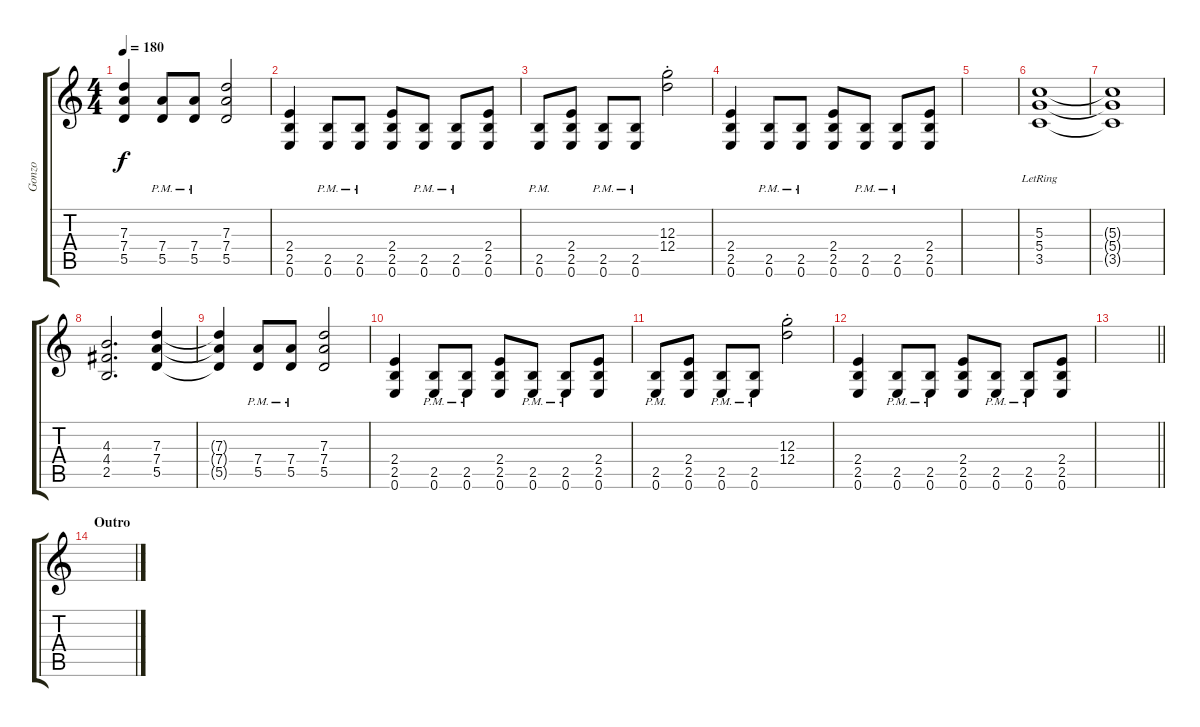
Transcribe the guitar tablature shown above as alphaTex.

\track ("Gonzo" "Gonzo") {instrument distortionguitar}
\staff {score tabs}
\tuning (E4 B3 G3 D3 A2 E2) {hide}
\ts (4 4)
\tempo 180
\clef g2
\ks c
(7.3{t} 7.4{t} 5.5{t}).4{dy f} (7.4{pm} 5.5{pm}).8 (7.4{pm} 5.5{pm}).8 (7.3 7.4 5.5).2 |
(2.4 2.5 0.6).4 (2.5{pm} 0.6{pm}).8 (2.5{pm} 0.6{pm}).8 (2.4 2.5 0.6).8 (2.5{pm} 0.6{pm}).8 (2.5{pm} 0.6{pm}).8 (2.4 2.5 0.6).8 |
(2.5{pm} 0.6{pm}).8 (2.4 2.5 0.6).8 (2.5{pm} 0.6{pm}).8 (2.5{pm} 0.6{pm}).8 (12.3{st} 12.4{st}).2 |
(2.4 2.5 0.6).4 (2.5{pm} 0.6{pm}).8 (2.5{pm} 0.6{pm}).8 (2.4 2.5 0.6).8 (2.5{pm} 0.6{pm}).8 (2.5{pm} 0.6{pm}).8 (2.4 2.5 0.6).8 |
|
(5.3{lr} 5.4{lr} 3.5{lr}).1 |
(5.3{t} 5.4{t} 3.5{t}).1 |
(4.3 4.4 2.5).2{d} (7.3 7.4 5.5).4 |
(7.3{t} 7.4{t} 5.5{t}).4 (7.4{pm} 5.5{pm}).8 (7.4{pm} 5.5{pm}).8 (7.3 7.4 5.5).2 |
(2.4 2.5 0.6).4 (2.5{pm} 0.6{pm}).8 (2.5{pm} 0.6{pm}).8 (2.4 2.5 0.6).8 (2.5{pm} 0.6{pm}).8 (2.5{pm} 0.6{pm}).8 (2.4 2.5 0.6).8 |
(2.5{pm} 0.6{pm}).8 (2.4 2.5 0.6).8 (2.5{pm} 0.6{pm}).8 (2.5{pm} 0.6{pm}).8 (12.3{st} 12.4{st}).2 |
(2.4 2.5 0.6).4 (2.5{pm} 0.6{pm}).8 (2.5{pm} 0.6{pm}).8 (2.4 2.5 0.6).8 (2.5{pm} 0.6{pm}).8 (2.5{pm} 0.6{pm}).8 (2.4 2.5 0.6).8 |
\barLineRight lightlight
|
\section ("" "Outro")
